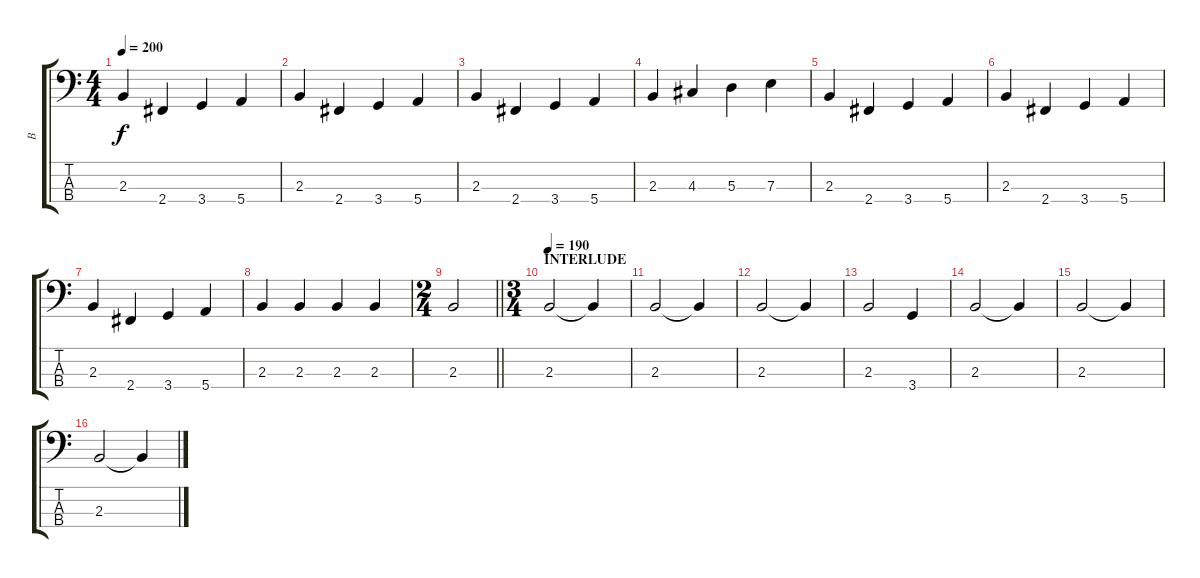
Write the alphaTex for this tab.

\track ("B" "B") {instrument electricbassfinger}
\staff {score tabs}
\tuning (G2 D2 A1 E1) {hide}
\ts (4 4)
\tempo 200
\clef f4
\ks c
2.3.4{dy f} 2.4.4 3.4.4 5.4.4 |
2.3.4 2.4.4 3.4.4 5.4.4 |
2.3.4 2.4.4 3.4.4 5.4.4 |
2.3.4 4.3.4 5.3.4 7.3.4 |
2.3.4 2.4.4 3.4.4 5.4.4 |
2.3.4 2.4.4 3.4.4 5.4.4 |
2.3.4 2.4.4 3.4.4 5.4.4 |
2.3.4 2.3.4 2.3.4 2.3.4 |
\ts (2 4)
\barLineRight lightlight
2.3.2 |
\ts (3 4)
\section ("" "INTERLUDE")
\tempo 190
2.3.2 2.3{t}.4 |
2.3.2 2.3{t}.4 |
2.3.2 2.3{t}.4 |
2.3.2 3.4.4 |
2.3.2 2.3{t}.4 |
2.3.2 2.3{t}.4 |
2.3.2 2.3{t}.4
